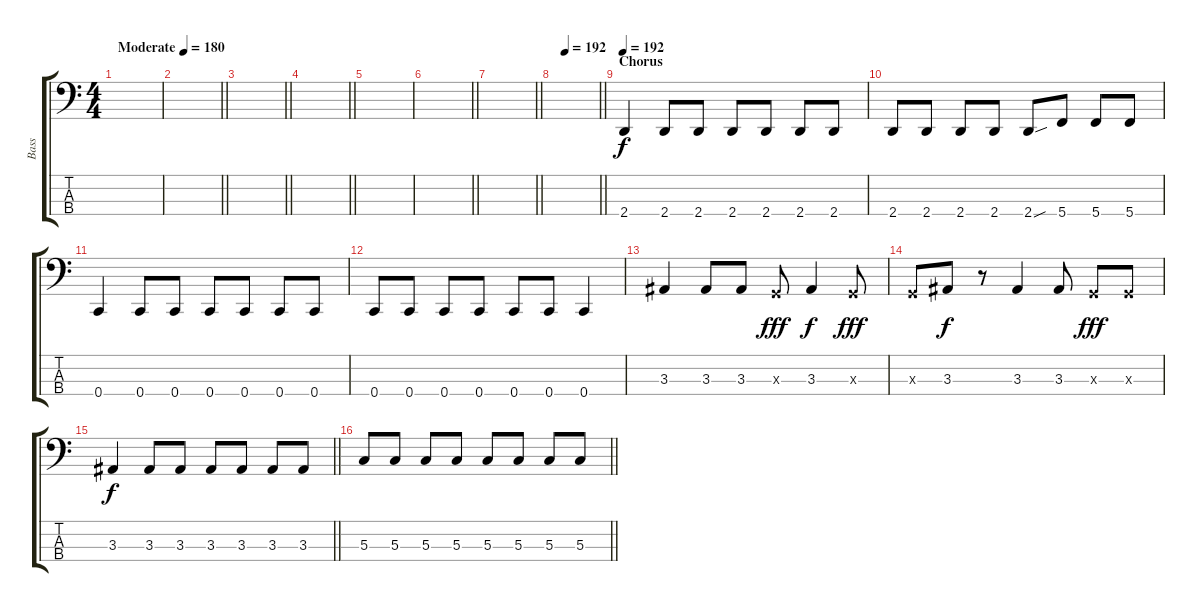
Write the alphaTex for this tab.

\track ("Bass" "Bass") {instrument electricbasspick}
\staff {score tabs}
\tuning (F2 C2 G1 C1) {hide}
\ts (4 4)
\tempo (180 "Moderate")
\clef f4
\ks c
|
\barLineRight lightlight
|
\barLineRight lightlight
|
\barLineRight lightlight
|
|
\barLineRight lightlight
|
\barLineRight lightlight
|
\tempo (192 0.25)
\barLineRight lightlight
|
\section ("" "Chorus")
\tempo 192
2.4.4 2.4.8 2.4.8 2.4.8 2.4.8 2.4.8 2.4.8 |
2.4.8 2.4.8 2.4.8 2.4.8 2.4{sou}.8 5.4.8 5.4.8 5.4.8 |
0.4.4 0.4.8 0.4.8 0.4.8 0.4.8 0.4.8 0.4.8 |
0.4.8 0.4.8 0.4.8 0.4.8 0.4.8 0.4.8 0.4.4 |
3.3.4 3.3.8 3.3.8 0.3{x}.8{dy fff} 3.3.4{dy f} 0.3{x}.8{dy fff} |
0.3{x}.8 3.3.8{dy f} r.8 3.3.4 3.3.8 0.3{x}.8{dy fff} 0.3{x}.8 |
\barLineRight lightlight
3.3.4{dy f} 3.3.8 3.3.8 3.3.8 3.3.8 3.3.8 3.3.8 |
\barLineRight lightlight
5.3.8 5.3.8 5.3.8 5.3.8 5.3.8 5.3.8 5.3.8 5.3.8
